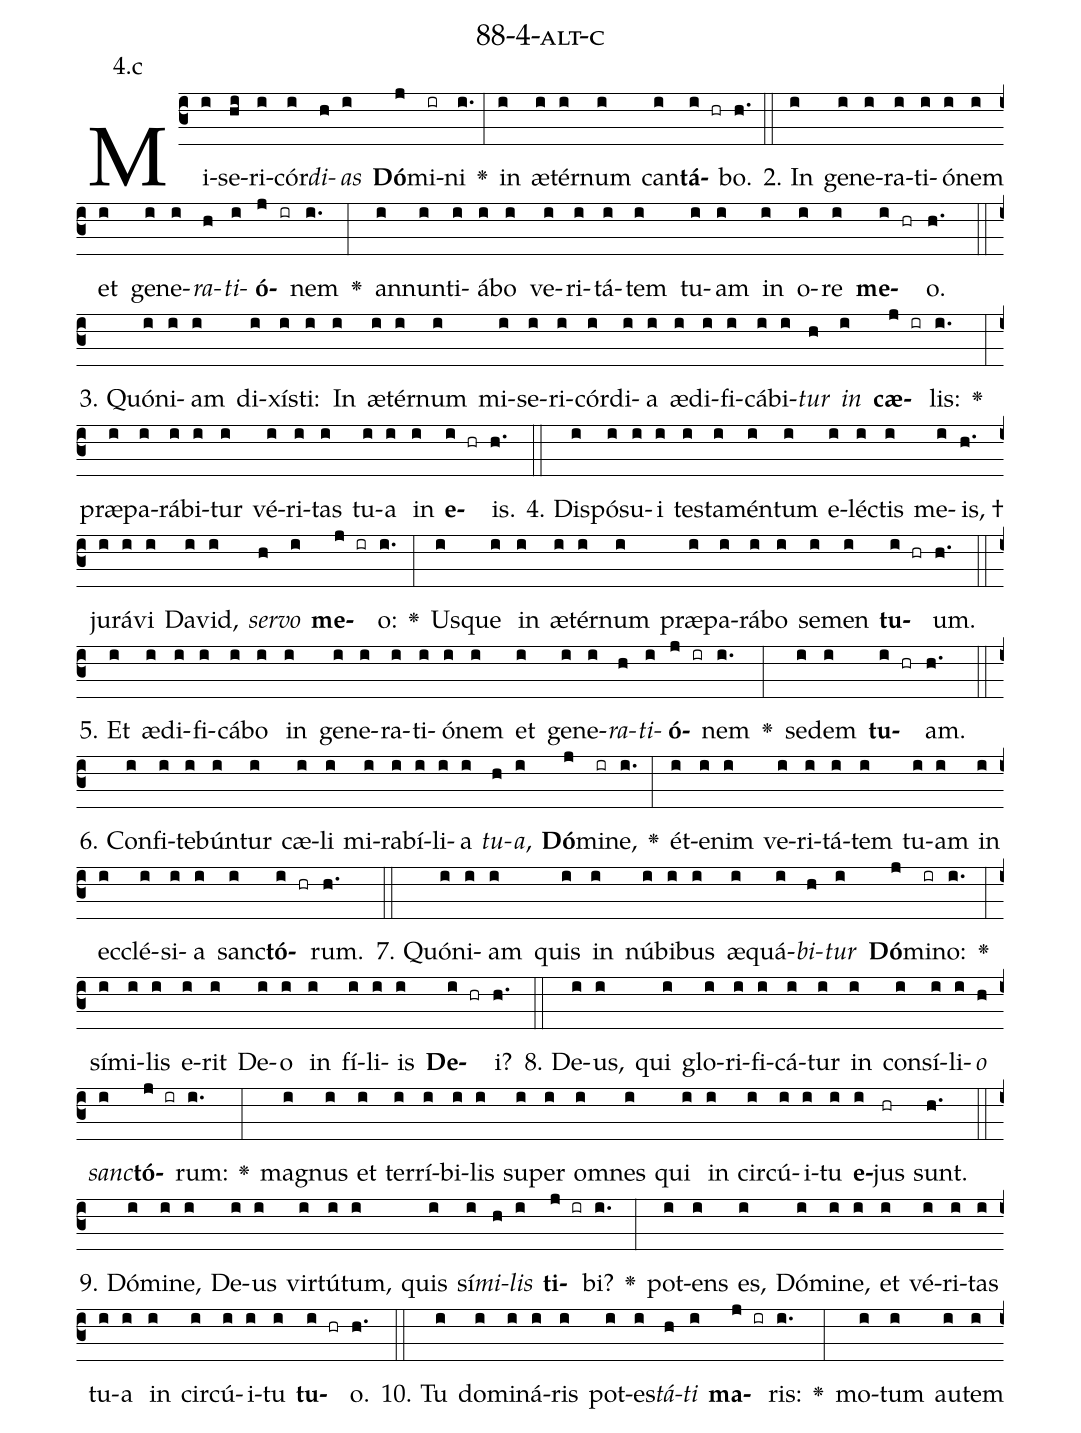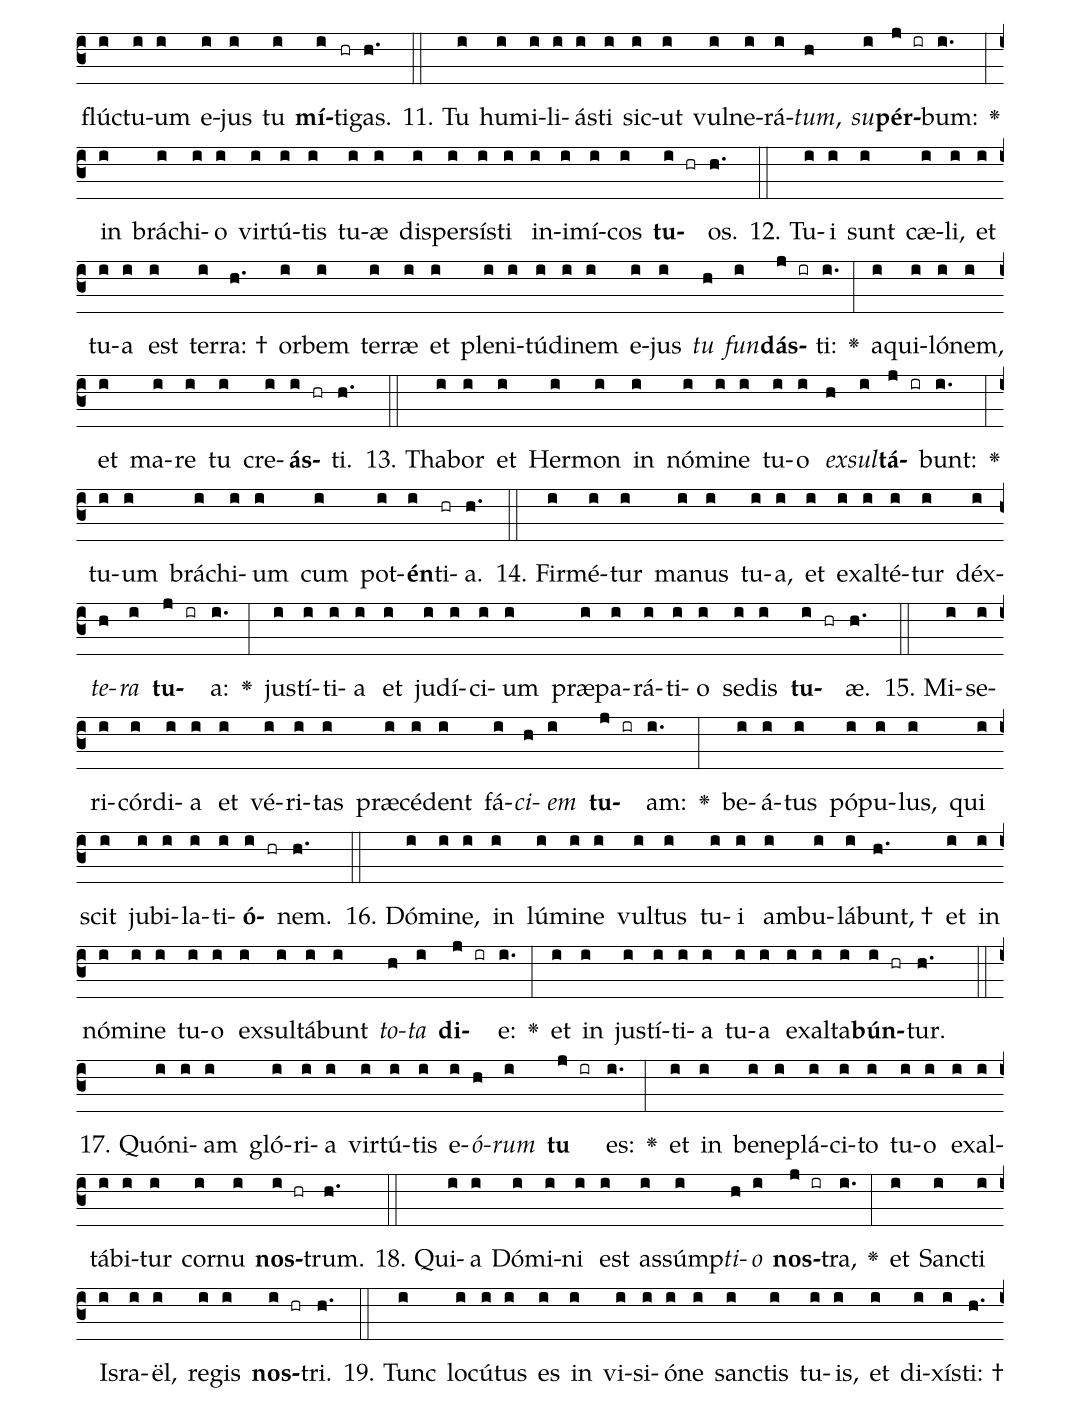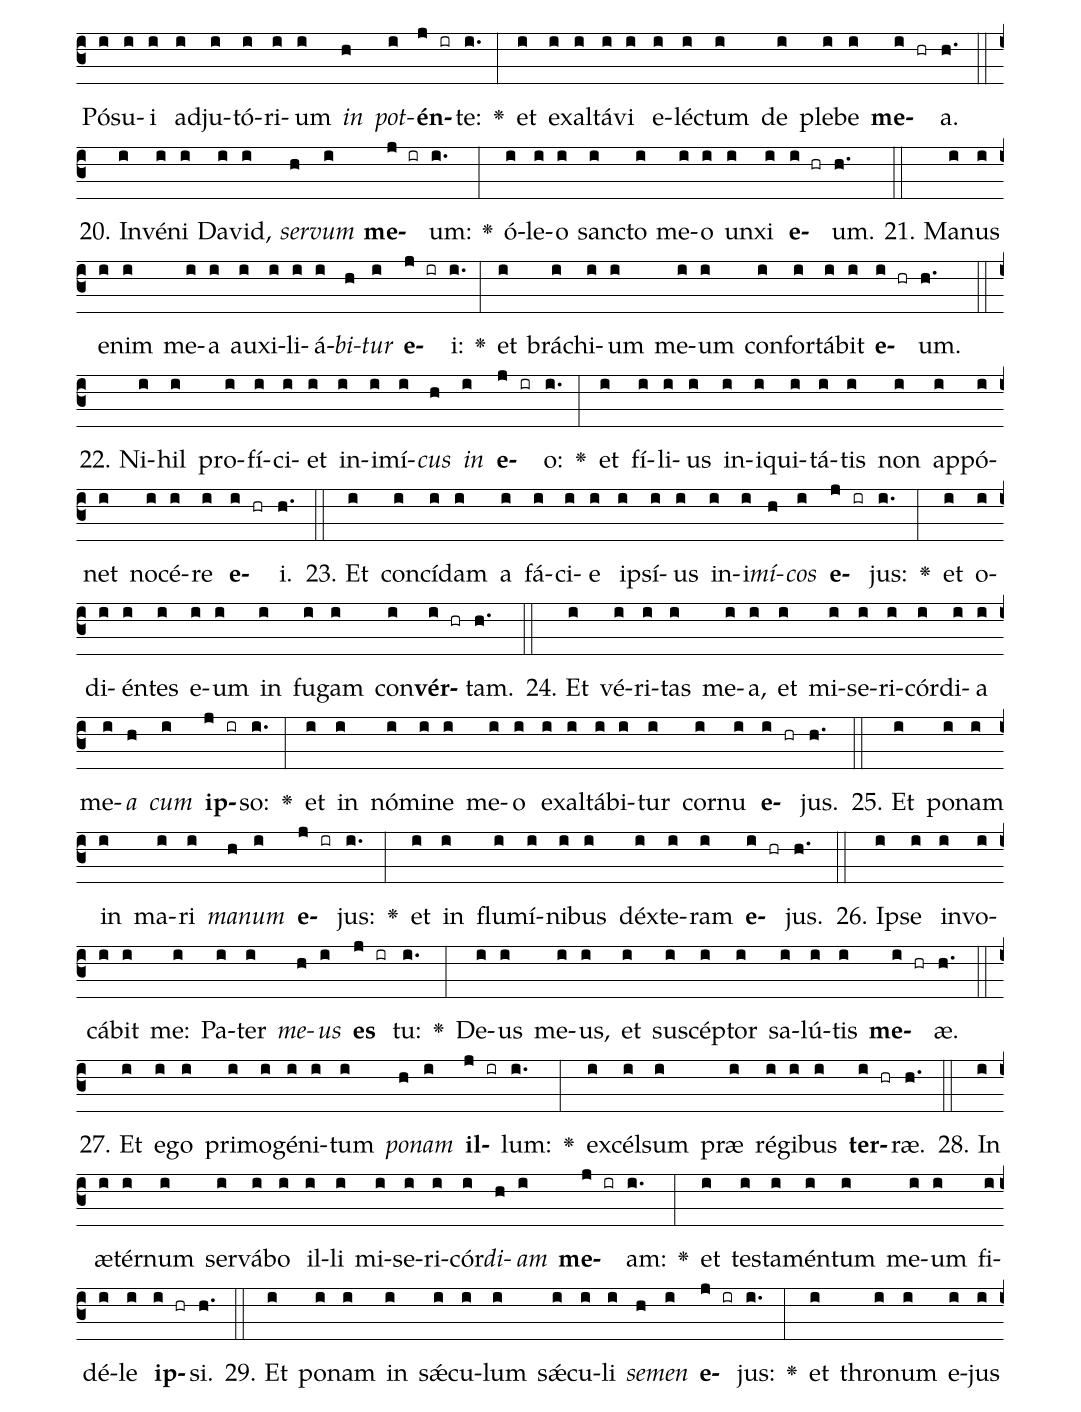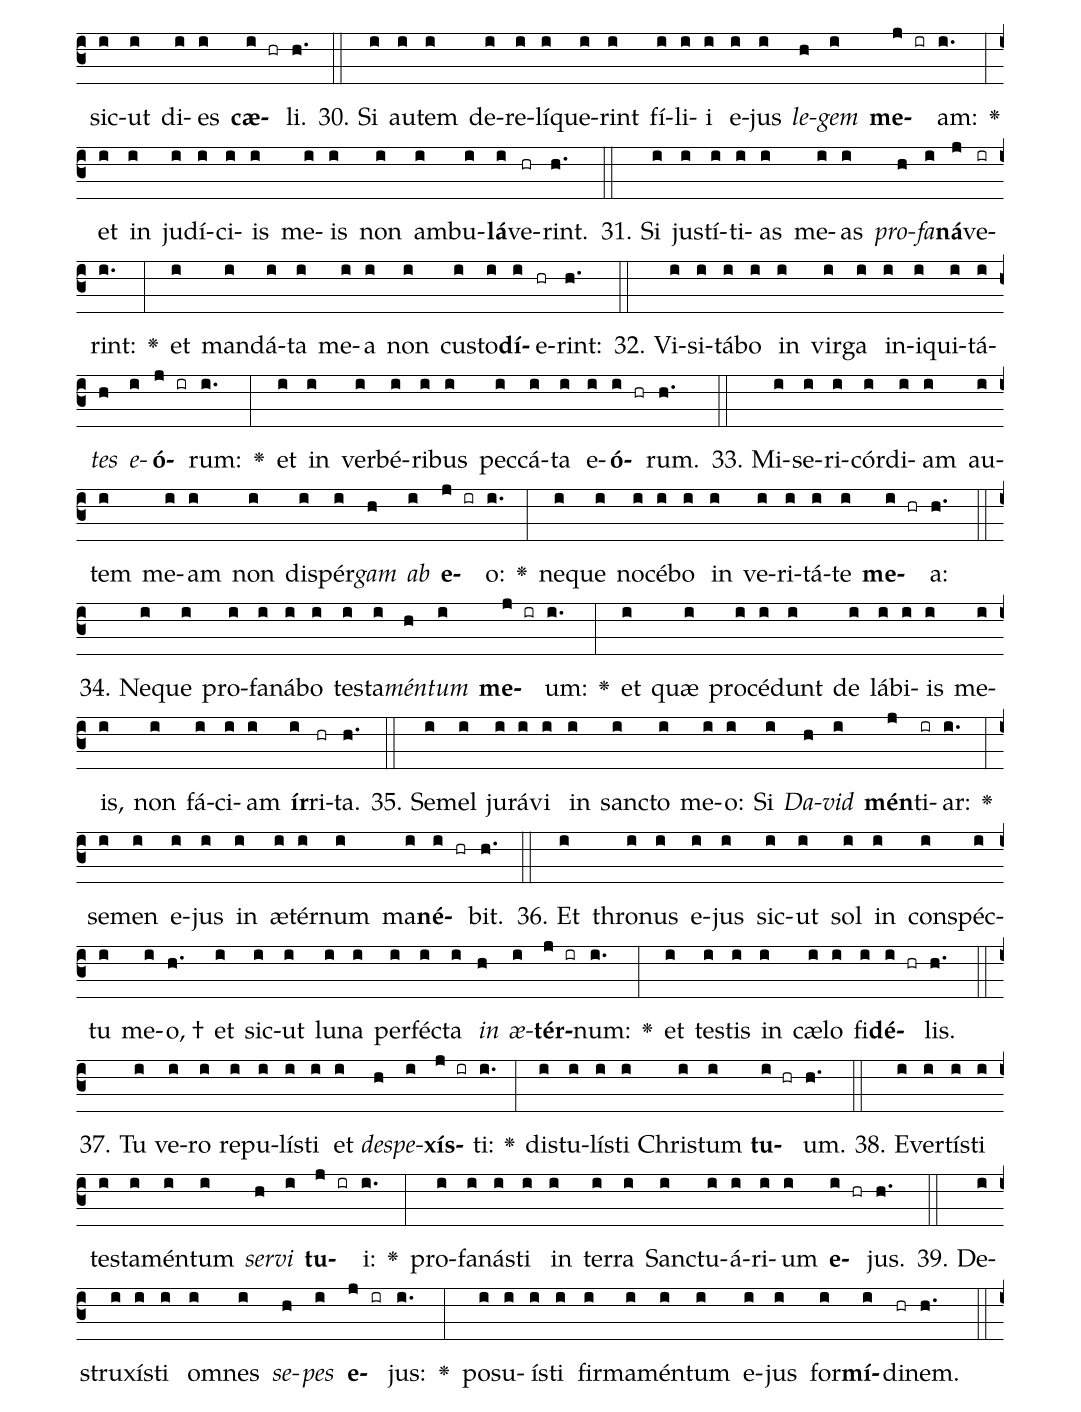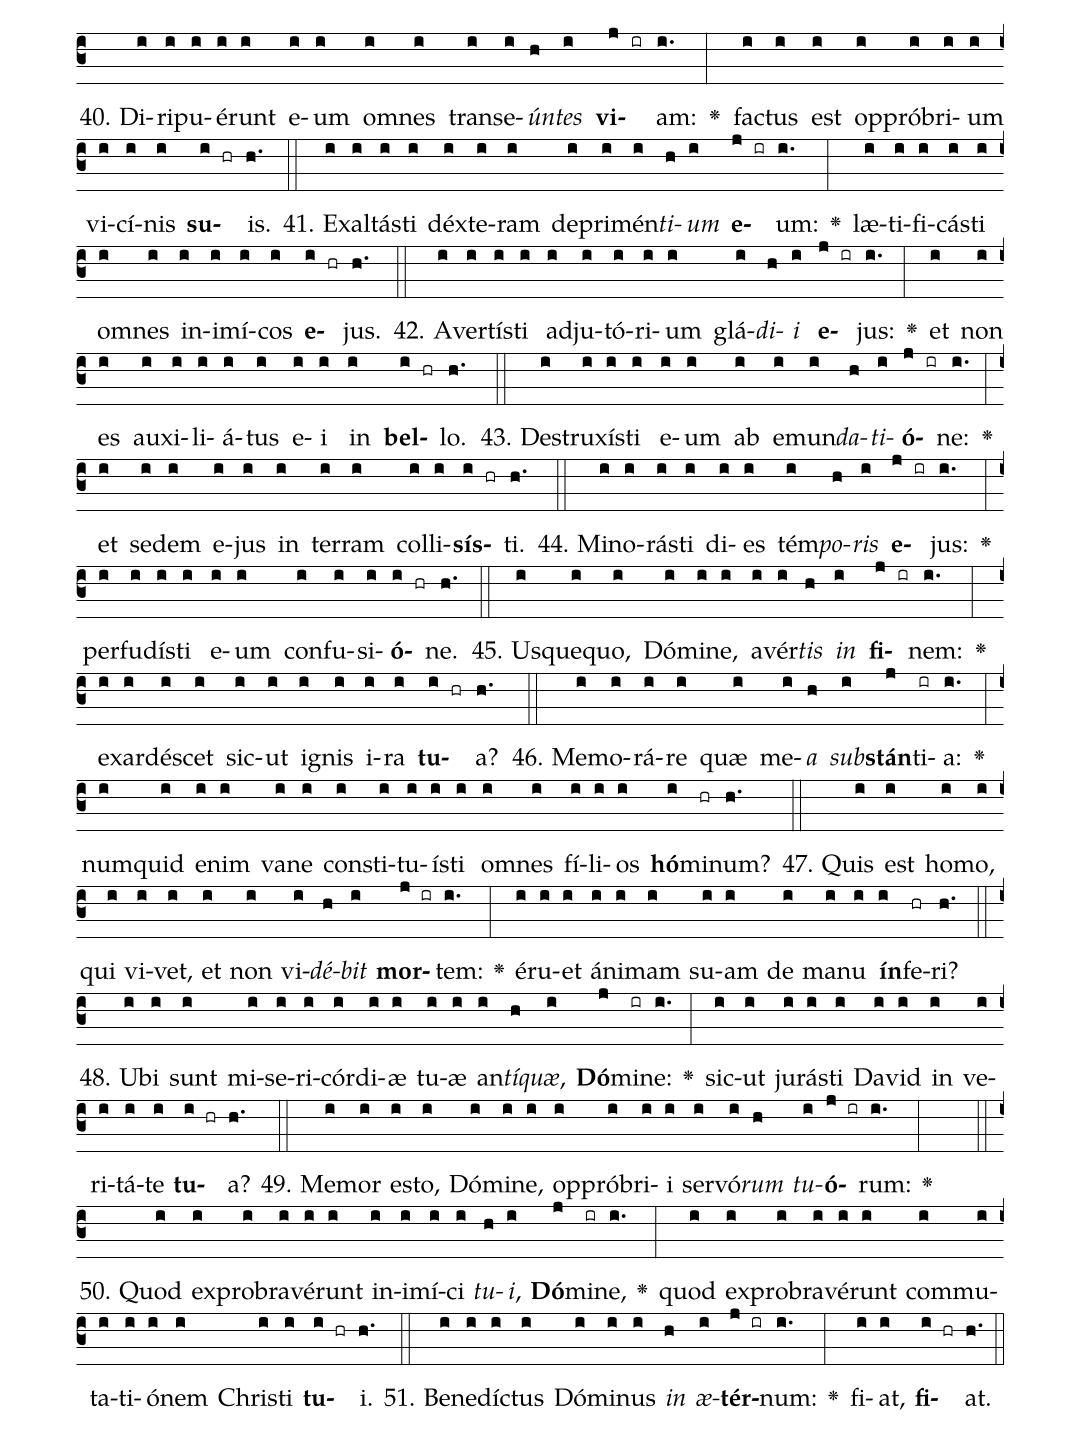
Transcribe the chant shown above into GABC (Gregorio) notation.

name: 88-4-alt-c;
annotation: 4.c;
%%
(c3)Mi(i)se(hi)ri(i)cór(i)<i>di</i>(h)<i>as</i>(i) <b>Dó</b>(j)mi(ir)ni(i.) <v>\greheightstar</v>(:) in(i) æ(i)tér(i)num(i) can(i)<b>tá</b>(i hr)bo.(h.) (::)
2. In(i) ge(i)ne(i)ra(i)ti(i)ó(i)nem(i) et(i) ge(i)ne(i)<i>ra</i>(h)<i>ti</i>(i)<b>ó</b>(j ir)nem(i.) <v>\greheightstar</v>(:) an(i)nun(i)ti(i)á(i)bo(i) ve(i)ri(i)tá(i)tem(i) tu(i)am(i) in(i) o(i)re(i) <b>me</b>(i hr)o.(h.) (::)
3. Quón(i)i(i)am(i) di(i)xís(i)ti:(i) In(i) æ(i)tér(i)num(i) mi(i)se(i)ri(i)cór(i)di(i)a(i) æ(i)di(i)fi(i)cá(i)bi(i)<i>tur</i>(h) <i>in</i>(i) <b>cæ</b>(j ir)lis:(i.) <v>\greheightstar</v>(:) præ(i)pa(i)rá(i)bi(i)tur(i) vé(i)ri(i)tas(i) tu(i)a(i) in(i) <b>e</b>(i hr)is.(h.) (::)
4. Dis(i)pó(i)su(i)i(i) tes(i)ta(i)mén(i)tum(i) e(i)léc(i)tis(i) me(i)is, †(h.) ju(i)rá(i)vi(i) Da(i)vid,(i) <i>ser</i>(h)<i>vo</i>(i) <b>me</b>(j ir)o:(i.) <v>\greheightstar</v>(:) Us(i)que(i) in(i) æ(i)tér(i)num(i) præ(i)pa(i)rá(i)bo(i) se(i)men(i) <b>tu</b>(i hr)um.(h.) (::)
5. Et(i) æ(i)di(i)fi(i)cá(i)bo(i) in(i) ge(i)ne(i)ra(i)ti(i)ó(i)nem(i) et(i) ge(i)ne(i)<i>ra</i>(h)<i>ti</i>(i)<b>ó</b>(j ir)nem(i.) <v>\greheightstar</v>(:) se(i)dem(i) <b>tu</b>(i hr)am.(h.) (::)
6. Con(i)fi(i)te(i)bún(i)tur(i) cæ(i)li(i) mi(i)ra(i)bí(i)li(i)a(i) <i>tu</i>(h)<i>a</i>,(i) <b>Dó</b>(j)mi(ir)ne,(i.) <v>\greheightstar</v>(:) ét(i)e(i)nim(i) ve(i)ri(i)tá(i)tem(i) tu(i)am(i) in(i) ec(i)clé(i)si(i)a(i) sanc(i)<b>tó</b>(i hr)rum.(h.) (::)
7. Quón(i)i(i)am(i) quis(i) in(i) nú(i)bi(i)bus(i) æ(i)quá(i)<i>bi</i>(h)<i>tur</i>(i) <b>Dó</b>(j)mi(ir)no:(i.) <v>\greheightstar</v>(:) sí(i)mi(i)lis(i) e(i)rit(i) De(i)o(i) in(i) fí(i)li(i)is(i) <b>De</b>(i hr)i?(h.) (::)
8. De(i)us,(i) qui(i) glo(i)ri(i)fi(i)cá(i)tur(i) in(i) con(i)sí(i)li(i)<i>o</i>(h) <i>sanc</i>(i)<b>tó</b>(j ir)rum:(i.) <v>\greheightstar</v>(:) ma(i)gnus(i) et(i) ter(i)rí(i)bi(i)lis(i) su(i)per(i) om(i)nes(i) qui(i) in(i) cir(i)cú(i)i(i)tu(i) <b>e</b>(i)jus(hr) sunt.(h.) (::)
9. Dó(i)mi(i)ne,(i) De(i)us(i) vir(i)tú(i)tum,(i) quis(i) sí(i)<i>mi</i>(h)<i>lis</i>(i) <b>ti</b>(j ir)bi?(i.) <v>\greheightstar</v>(:) pot(i)ens(i) es,(i) Dó(i)mi(i)ne,(i) et(i) vé(i)ri(i)tas(i) tu(i)a(i) in(i) cir(i)cú(i)i(i)tu(i) <b>tu</b>(i hr)o.(h.) (::)
10. Tu(i) do(i)mi(i)ná(i)ris(i) pot(i)es(i)<i>tá</i>(h)<i>ti</i>(i) <b>ma</b>(j ir)ris:(i.) <v>\greheightstar</v>(:) mo(i)tum(i) au(i)tem(i) flúc(i)tu(i)um(i) e(i)jus(i) tu(i) <b>mí</b>(i)ti(hr)gas.(h.) (::)
11. Tu(i) hu(i)mi(i)li(i)ás(i)ti(i) sic(i)ut(i) vul(i)ne(i)rá(i)<i>tum</i>,(h) <i>su</i>(i)<b>pér</b>(j ir)bum:(i.) <v>\greheightstar</v>(:) in(i) brá(i)chi(i)o(i) vir(i)tú(i)tis(i) tu(i)æ(i) di(i)sper(i)sís(i)ti(i) in(i)i(i)mí(i)cos(i) <b>tu</b>(i hr)os.(h.) (::)
12. Tu(i)i(i) sunt(i) cæ(i)li,(i) et(i) tu(i)a(i) est(i) ter(i)ra: †(h.) or(i)bem(i) ter(i)ræ(i) et(i) ple(i)ni(i)tú(i)di(i)nem(i) e(i)jus(i) <i>tu</i>(h) <i>fun</i>(i)<b>dás</b>(j ir)ti:(i.) <v>\greheightstar</v>(:) a(i)qui(i)ló(i)nem,(i) et(i) ma(i)re(i) tu(i) cre(i)<b>ás</b>(i hr)ti.(h.) (::)
13. Tha(i)bor(i) et(i) Her(i)mon(i) in(i) nó(i)mi(i)ne(i) tu(i)o(i) <i>ex</i>(h)<i>sul</i>(i)<b>tá</b>(j ir)bunt:(i.) <v>\greheightstar</v>(:) tu(i)um(i) brá(i)chi(i)um(i) cum(i) pot(i)<b>én</b>(i)ti(hr)a.(h.) (::)
14. Fir(i)mé(i)tur(i) ma(i)nus(i) tu(i)a,(i) et(i) ex(i)al(i)té(i)tur(i) déx(i)<i>te</i>(h)<i>ra</i>(i) <b>tu</b>(j ir)a:(i.) <v>\greheightstar</v>(:) jus(i)tí(i)ti(i)a(i) et(i) ju(i)dí(i)ci(i)um(i) præ(i)pa(i)rá(i)ti(i)o(i) se(i)dis(i) <b>tu</b>(i hr)æ.(h.) (::)
15. Mi(i)se(i)ri(i)cór(i)di(i)a(i) et(i) vé(i)ri(i)tas(i) præ(i)cé(i)dent(i) fá(i)<i>ci</i>(h)<i>em</i>(i) <b>tu</b>(j ir)am:(i.) <v>\greheightstar</v>(:) be(i)á(i)tus(i) pó(i)pu(i)lus,(i) qui(i) scit(i) ju(i)bi(i)la(i)ti(i)<b>ó</b>(i hr)nem.(h.) (::)
16. Dó(i)mi(i)ne,(i) in(i) lú(i)mi(i)ne(i) vul(i)tus(i) tu(i)i(i) am(i)bu(i)lá(i)bunt, †(h.) et(i) in(i) nó(i)mi(i)ne(i) tu(i)o(i) ex(i)sul(i)tá(i)bunt(i) <i>to</i>(h)<i>ta</i>(i) <b>di</b>(j ir)e:(i.) <v>\greheightstar</v>(:) et(i) in(i) jus(i)tí(i)ti(i)a(i) tu(i)a(i) ex(i)al(i)ta(i)<b>bún</b>(i hr)tur.(h.) (::)
17. Quón(i)i(i)am(i) gló(i)ri(i)a(i) vir(i)tú(i)tis(i) e(i)<i>ó</i>(h)<i>rum</i>(i) <b>tu</b>(j ir) es:(i.) <v>\greheightstar</v>(:) et(i) in(i) be(i)ne(i)plá(i)ci(i)to(i) tu(i)o(i) ex(i)al(i)tá(i)bi(i)tur(i) cor(i)nu(i) <b>nos</b>(i hr)trum.(h.) (::)
18. Qui(i)a(i) Dó(i)mi(i)ni(i) est(i) as(i)súmp(i)<i>ti</i>(h)<i>o</i>(i) <b>nos</b>(j ir)tra,(i.) <v>\greheightstar</v>(:) et(i) Sanc(i)ti(i) Is(i)ra(i)ël,(i) re(i)gis(i) <b>nos</b>(i hr)tri.(h.) (::)
19. Tunc(i) lo(i)cú(i)tus(i) es(i) in(i) vi(i)si(i)ó(i)ne(i) sanc(i)tis(i) tu(i)is,(i) et(i) di(i)xís(i)ti: †(h.) Pó(i)su(i)i(i) ad(i)ju(i)tó(i)ri(i)um(i) <i>in</i>(h) <i>pot</i>(i)<b>én</b>(j ir)te:(i.) <v>\greheightstar</v>(:) et(i) ex(i)al(i)tá(i)vi(i) e(i)léc(i)tum(i) de(i) ple(i)be(i) <b>me</b>(i hr)a.(h.) (::)
20. In(i)vé(i)ni(i) Da(i)vid,(i) <i>ser</i>(h)<i>vum</i>(i) <b>me</b>(j ir)um:(i.) <v>\greheightstar</v>(:) ó(i)le(i)o(i) sanc(i)to(i) me(i)o(i) un(i)xi(i) <b>e</b>(i hr)um.(h.) (::)
21. Ma(i)nus(i) e(i)nim(i) me(i)a(i) au(i)xi(i)li(i)á(i)<i>bi</i>(h)<i>tur</i>(i) <b>e</b>(j ir)i:(i.) <v>\greheightstar</v>(:) et(i) brá(i)chi(i)um(i) me(i)um(i) con(i)for(i)tá(i)bit(i) <b>e</b>(i hr)um.(h.) (::)
22. Ni(i)hil(i) pro(i)fí(i)ci(i)et(i) in(i)i(i)mí(i)<i>cus</i>(h) <i>in</i>(i) <b>e</b>(j ir)o:(i.) <v>\greheightstar</v>(:) et(i) fí(i)li(i)us(i) in(i)i(i)qui(i)tá(i)tis(i) non(i) ap(i)pó(i)net(i) no(i)cé(i)re(i) <b>e</b>(i hr)i.(h.) (::)
23. Et(i) con(i)cí(i)dam(i) a(i) fá(i)ci(i)e(i) ip(i)sí(i)us(i) in(i)i(i)<i>mí</i>(h)<i>cos</i>(i) <b>e</b>(j ir)jus:(i.) <v>\greheightstar</v>(:) et(i) o(i)di(i)én(i)tes(i) e(i)um(i) in(i) fu(i)gam(i) con(i)<b>vér</b>(i hr)tam.(h.) (::)
24. Et(i) vé(i)ri(i)tas(i) me(i)a,(i) et(i) mi(i)se(i)ri(i)cór(i)di(i)a(i) me(i)<i>a</i>(h) <i>cum</i>(i) <b>ip</b>(j ir)so:(i.) <v>\greheightstar</v>(:) et(i) in(i) nó(i)mi(i)ne(i) me(i)o(i) ex(i)al(i)tá(i)bi(i)tur(i) cor(i)nu(i) <b>e</b>(i hr)jus.(h.) (::)
25. Et(i) po(i)nam(i) in(i) ma(i)ri(i) <i>ma</i>(h)<i>num</i>(i) <b>e</b>(j ir)jus:(i.) <v>\greheightstar</v>(:) et(i) in(i) flu(i)mí(i)ni(i)bus(i) déx(i)te(i)ram(i) <b>e</b>(i hr)jus.(h.) (::)
26. Ip(i)se(i) in(i)vo(i)cá(i)bit(i) me:(i) Pa(i)ter(i) <i>me</i>(h)<i>us</i>(i) <b>es</b>(j ir) tu:(i.) <v>\greheightstar</v>(:) De(i)us(i) me(i)us,(i) et(i) su(i)scép(i)tor(i) sa(i)lú(i)tis(i) <b>me</b>(i hr)æ.(h.) (::)
27. Et(i) e(i)go(i) pri(i)mo(i)gé(i)ni(i)tum(i) <i>po</i>(h)<i>nam</i>(i) <b>il</b>(j ir)lum:(i.) <v>\greheightstar</v>(:) ex(i)cél(i)sum(i) præ(i) ré(i)gi(i)bus(i) <b>ter</b>(i hr)ræ.(h.) (::)
28. In(i) æ(i)tér(i)num(i) ser(i)vá(i)bo(i) il(i)li(i) mi(i)se(i)ri(i)cór(i)<i>di</i>(h)<i>am</i>(i) <b>me</b>(j ir)am:(i.) <v>\greheightstar</v>(:) et(i) tes(i)ta(i)mén(i)tum(i) me(i)um(i) fi(i)dé(i)le(i) <b>ip</b>(i hr)si.(h.) (::)
29. Et(i) po(i)nam(i) in(i) sǽ(i)cu(i)lum(i) sǽ(i)cu(i)li(i) <i>se</i>(h)<i>men</i>(i) <b>e</b>(j ir)jus:(i.) <v>\greheightstar</v>(:) et(i) thro(i)num(i) e(i)jus(i) sic(i)ut(i) di(i)es(i) <b>cæ</b>(i hr)li.(h.) (::)
30. Si(i) au(i)tem(i) de(i)re(i)lí(i)que(i)rint(i) fí(i)li(i)i(i) e(i)jus(i) <i>le</i>(h)<i>gem</i>(i) <b>me</b>(j ir)am:(i.) <v>\greheightstar</v>(:) et(i) in(i) ju(i)dí(i)ci(i)is(i) me(i)is(i) non(i) am(i)bu(i)<b>lá</b>(i)ve(hr)rint.(h.) (::)
31. Si(i) jus(i)tí(i)ti(i)as(i) me(i)as(i) <i>pro</i>(h)<i>fa</i>(i)<b>ná</b>(j)ve(ir)rint:(i.) <v>\greheightstar</v>(:) et(i) man(i)dá(i)ta(i) me(i)a(i) non(i) cus(i)to(i)<b>dí</b>(i)e(hr)rint:(h.) (::)
32. Vi(i)si(i)tá(i)bo(i) in(i) vir(i)ga(i) in(i)i(i)qui(i)tá(i)<i>tes</i>(h) <i>e</i>(i)<b>ó</b>(j ir)rum:(i.) <v>\greheightstar</v>(:) et(i) in(i) ver(i)bé(i)ri(i)bus(i) pec(i)cá(i)ta(i) e(i)<b>ó</b>(i hr)rum.(h.) (::)
33. Mi(i)se(i)ri(i)cór(i)di(i)am(i) au(i)tem(i) me(i)am(i) non(i) di(i)spér(i)<i>gam</i>(h) <i>ab</i>(i) <b>e</b>(j ir)o:(i.) <v>\greheightstar</v>(:) ne(i)que(i) no(i)cé(i)bo(i) in(i) ve(i)ri(i)tá(i)te(i) <b>me</b>(i hr)a:(h.) (::)
34. Ne(i)que(i) pro(i)fa(i)ná(i)bo(i) tes(i)ta(i)<i>mén</i>(h)<i>tum</i>(i) <b>me</b>(j ir)um:(i.) <v>\greheightstar</v>(:) et(i) quæ(i) pro(i)cé(i)dunt(i) de(i) lá(i)bi(i)is(i) me(i)is,(i) non(i) fá(i)ci(i)am(i) <b>ír</b>(i)ri(hr)ta.(h.) (::)
35. Se(i)mel(i) ju(i)rá(i)vi(i) in(i) sanc(i)to(i) me(i)o:(i) Si(i) <i>Da</i>(h)<i>vid</i>(i) <b>mén</b>(j)ti(ir)ar:(i.) <v>\greheightstar</v>(:) se(i)men(i) e(i)jus(i) in(i) æ(i)tér(i)num(i) ma(i)<b>né</b>(i hr)bit.(h.) (::)
36. Et(i) thro(i)nus(i) e(i)jus(i) sic(i)ut(i) sol(i) in(i) con(i)spéc(i)tu(i) me(i)o, †(h.) et(i) sic(i)ut(i) lu(i)na(i) per(i)féc(i)ta(i) <i>in</i>(h) <i>æ</i>(i)<b>tér</b>(j ir)num:(i.) <v>\greheightstar</v>(:) et(i) tes(i)tis(i) in(i) cæ(i)lo(i) fi(i)<b>dé</b>(i hr)lis.(h.) (::)
37. Tu(i) ve(i)ro(i) re(i)pu(i)lís(i)ti(i) et(i) <i>de</i>(h)<i>spe</i>(i)<b>xís</b>(j ir)ti:(i.) <v>\greheightstar</v>(:) dis(i)tu(i)lís(i)ti(i) Chris(i)tum(i) <b>tu</b>(i hr)um.(h.) (::)
38. E(i)ver(i)tís(i)ti(i) tes(i)ta(i)mén(i)tum(i) <i>ser</i>(h)<i>vi</i>(i) <b>tu</b>(j ir)i:(i.) <v>\greheightstar</v>(:) pro(i)fa(i)nás(i)ti(i) in(i) ter(i)ra(i) Sanc(i)tu(i)á(i)ri(i)um(i) <b>e</b>(i hr)jus.(h.) (::)
39. De(i)stru(i)xís(i)ti(i) om(i)nes(i) <i>se</i>(h)<i>pes</i>(i) <b>e</b>(j ir)jus:(i.) <v>\greheightstar</v>(:) po(i)su(i)ís(i)ti(i) fir(i)ma(i)mén(i)tum(i) e(i)jus(i) for(i)<b>mí</b>(i)di(hr)nem.(h.) (::)
40. Di(i)ri(i)pu(i)é(i)runt(i) e(i)um(i) om(i)nes(i) trans(i)e(i)<i>ún</i>(h)<i>tes</i>(i) <b>vi</b>(j ir)am:(i.) <v>\greheightstar</v>(:) fac(i)tus(i) est(i) op(i)pró(i)bri(i)um(i) vi(i)cí(i)nis(i) <b>su</b>(i hr)is.(h.) (::)
41. Ex(i)al(i)tás(i)ti(i) déx(i)te(i)ram(i) de(i)pri(i)mén(i)<i>ti</i>(h)<i>um</i>(i) <b>e</b>(j ir)um:(i.) <v>\greheightstar</v>(:) læ(i)ti(i)fi(i)cás(i)ti(i) om(i)nes(i) in(i)i(i)mí(i)cos(i) <b>e</b>(i hr)jus.(h.) (::)
42. A(i)ver(i)tís(i)ti(i) ad(i)ju(i)tó(i)ri(i)um(i) glá(i)<i>di</i>(h)<i>i</i>(i) <b>e</b>(j ir)jus:(i.) <v>\greheightstar</v>(:) et(i) non(i) es(i) au(i)xi(i)li(i)á(i)tus(i) e(i)i(i) in(i) <b>bel</b>(i hr)lo.(h.) (::)
43. De(i)stru(i)xís(i)ti(i) e(i)um(i) ab(i) e(i)mun(i)<i>da</i>(h)<i>ti</i>(i)<b>ó</b>(j ir)ne:(i.) <v>\greheightstar</v>(:) et(i) se(i)dem(i) e(i)jus(i) in(i) ter(i)ram(i) col(i)li(i)<b>sís</b>(i hr)ti.(h.) (::)
44. Mi(i)no(i)rás(i)ti(i) di(i)es(i) tém(i)<i>po</i>(h)<i>ris</i>(i) <b>e</b>(j ir)jus:(i.) <v>\greheightstar</v>(:) per(i)fu(i)dís(i)ti(i) e(i)um(i) con(i)fu(i)si(i)<b>ó</b>(i hr)ne.(h.) (::)
45. Us(i)que(i)quo,(i) Dó(i)mi(i)ne,(i) a(i)vér(i)<i>tis</i>(h) <i>in</i>(i) <b>fi</b>(j ir)nem:(i.) <v>\greheightstar</v>(:) ex(i)ar(i)dé(i)scet(i) sic(i)ut(i) i(i)gnis(i) i(i)ra(i) <b>tu</b>(i hr)a?(h.) (::)
46. Me(i)mo(i)rá(i)re(i) quæ(i) me(i)<i>a</i>(h) <i>sub</i>(i)<b>stán</b>(j)ti(ir)a:(i.) <v>\greheightstar</v>(:) num(i)quid(i) e(i)nim(i) va(i)ne(i) con(i)sti(i)tu(i)ís(i)ti(i) om(i)nes(i) fí(i)li(i)os(i) <b>hó</b>(i)mi(hr)num?(h.) (::)
47. Quis(i) est(i) ho(i)mo,(i) qui(i) vi(i)vet,(i) et(i) non(i) vi(i)<i>dé</i>(h)<i>bit</i>(i) <b>mor</b>(j ir)tem:(i.) <v>\greheightstar</v>(:) é(i)ru(i)et(i) á(i)ni(i)mam(i) su(i)am(i) de(i) ma(i)nu(i) <b>ín</b>(i)fe(hr)ri?(h.) (::)
48. U(i)bi(i) sunt(i) mi(i)se(i)ri(i)cór(i)di(i)æ(i) tu(i)æ(i) an(i)<i>tí</i>(h)<i>quæ</i>,(i) <b>Dó</b>(j)mi(ir)ne:(i.) <v>\greheightstar</v>(:) sic(i)ut(i) ju(i)rás(i)ti(i) Da(i)vid(i) in(i) ve(i)ri(i)tá(i)te(i) <b>tu</b>(i hr)a?(h.) (::)
49. Me(i)mor(i) es(i)to,(i) Dó(i)mi(i)ne,(i) op(i)pró(i)bri(i)i(i) ser(i)vó(i)<i>rum</i>(h) <i>tu</i>(i)<b>ó</b>(j ir)rum:(i.) <v>\greheightstar</v>(:)  (::)
50. Quod(i) ex(i)pro(i)bra(i)vé(i)runt(i) in(i)i(i)mí(i)ci(i) <i>tu</i>(h)<i>i</i>,(i) <b>Dó</b>(j)mi(ir)ne,(i.) <v>\greheightstar</v>(:) quod(i) ex(i)pro(i)bra(i)vé(i)runt(i) com(i)mu(i)ta(i)ti(i)ó(i)nem(i) Chris(i)ti(i) <b>tu</b>(i hr)i.(h.) (::)
51. Be(i)ne(i)díc(i)tus(i) Dó(i)mi(i)nus(i) <i>in</i>(h) <i>æ</i>(i)<b>tér</b>(j ir)num:(i.) <v>\greheightstar</v>(:) fi(i)at,(i) <b>fi</b>(i hr)at.(h.) (::)
